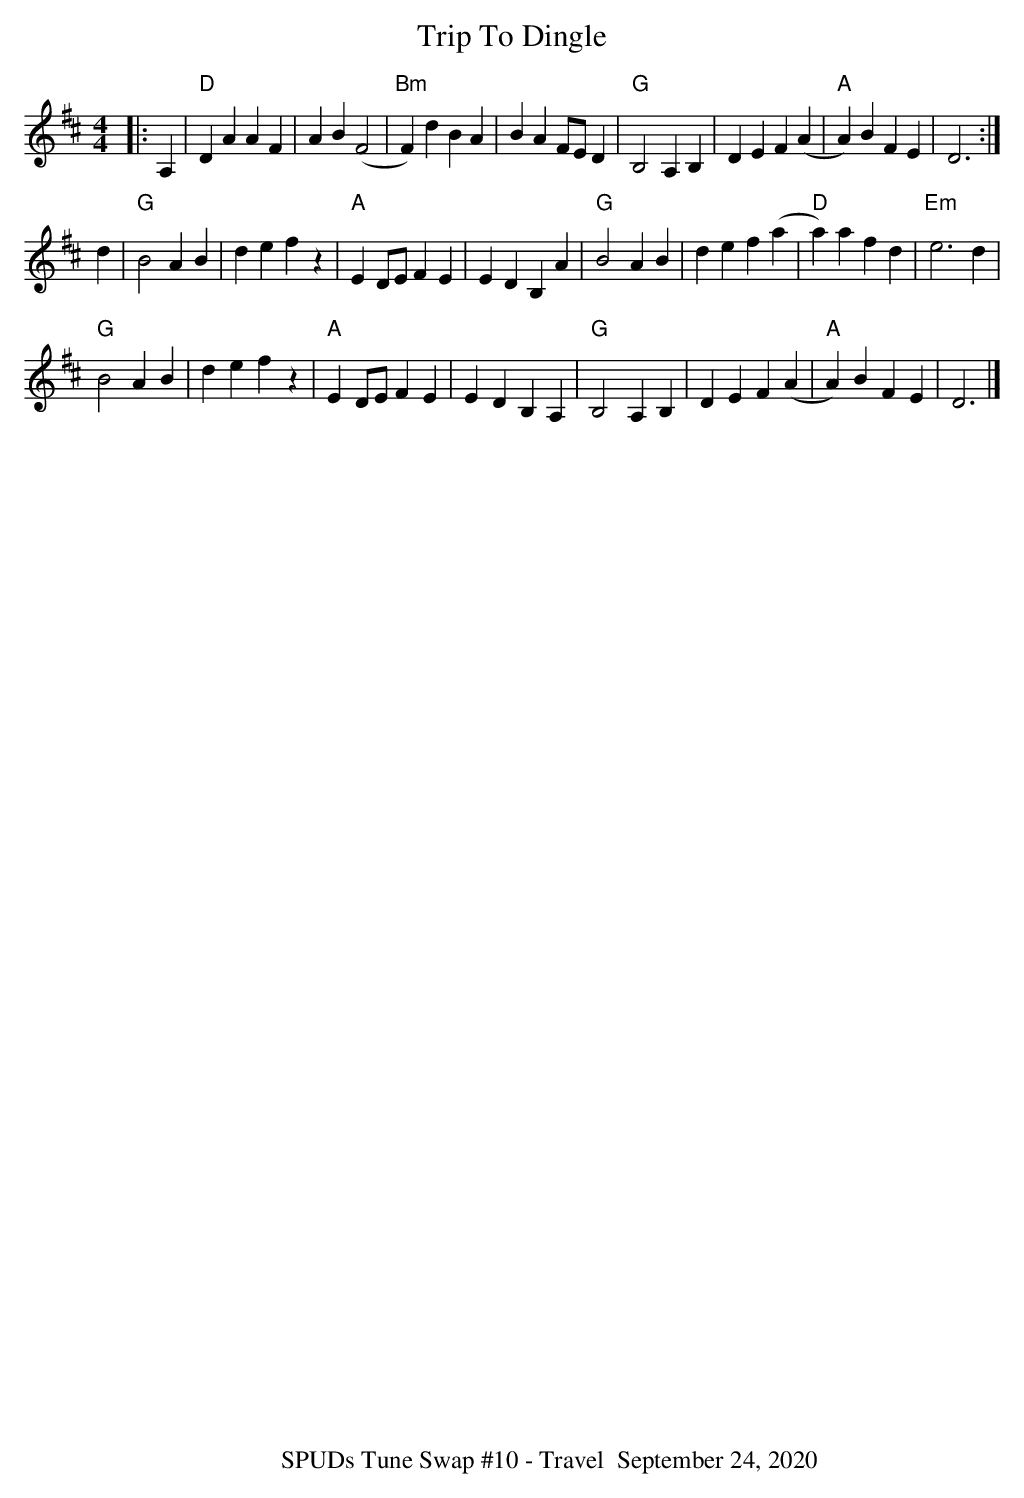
X:1
T:Trip To Dingle
M:4/4
L:1/4
K:D
|:A,|"D"DAAF|AB(F2|"Bm"F)dBA|BA F/E/D|"G"B,2 A,B,|DEF(A|"A"A)BFE|D3:|
d|"G"B2 AB|defz|"A"ED/E/FE|EDB,A|"G"B2AB|def(a|"D"a)afd|"Em"e3d|
"G"B2 AB|defz|"A"ED/E/FE|EDB,A,|"G"B,2A,B,|DEF(A|"A"A)BFE|D3|]
